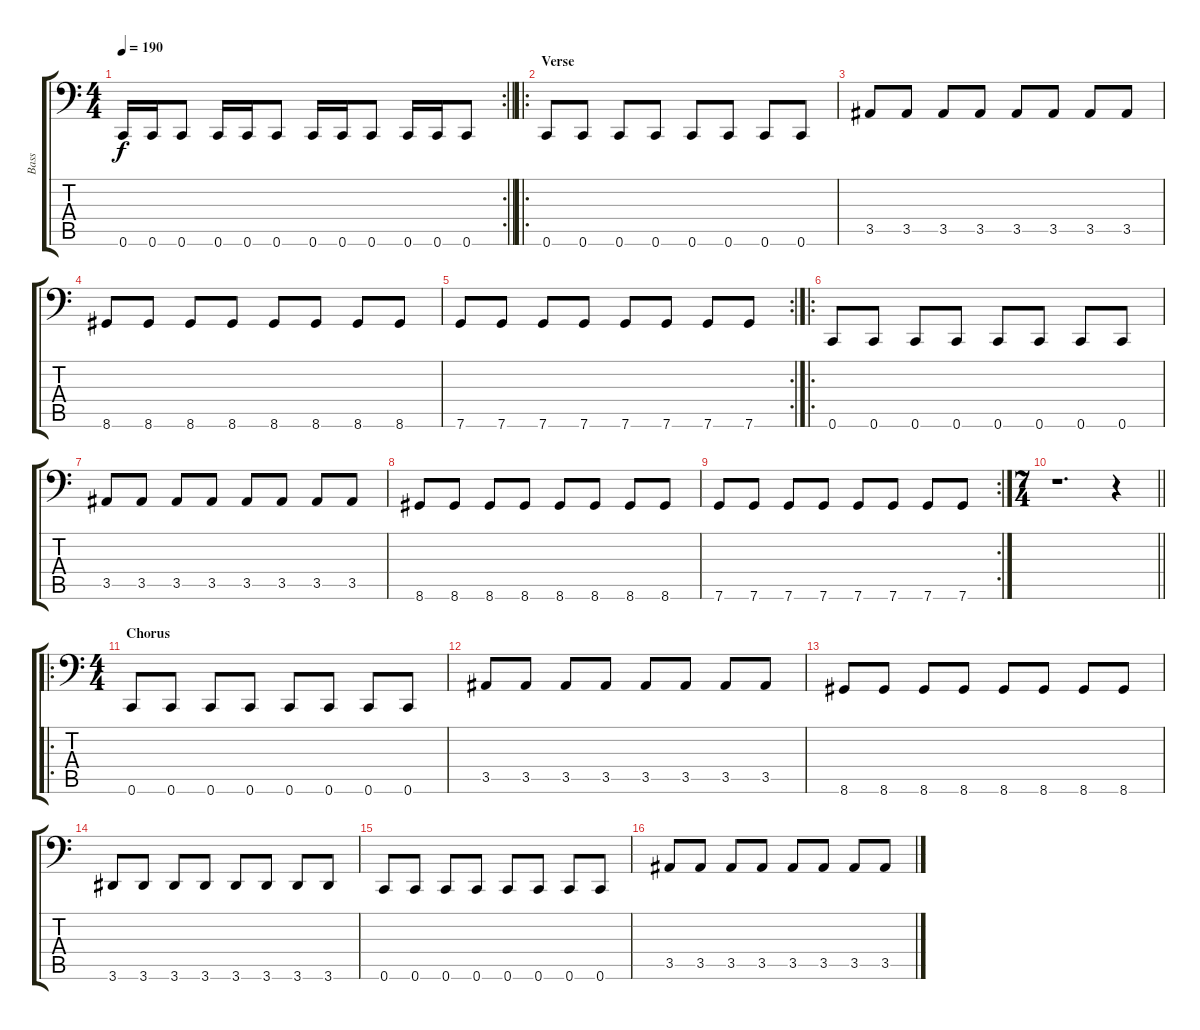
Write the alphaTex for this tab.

\track ("Bass" "Bass") {instrument electricbasspick}
\staff {score tabs}
\tuning (D3 A2 F2 C2 G1 C1) {hide}
\rc 2
\ts (4 4)
\tempo 190
\clef f4
\barLineRight lightlight
\ks c
0.6.16{dy f} 0.6.16 0.6.8 0.6.16 0.6.16 0.6.8 0.6.16 0.6.16 0.6.8 0.6.16 0.6.16 0.6.8 |
\ro
\section ("" "Verse")
0.6.8 0.6.8 0.6.8 0.6.8 0.6.8 0.6.8 0.6.8 0.6.8 |
3.5.8 3.5.8 3.5.8 3.5.8 3.5.8 3.5.8 3.5.8 3.5.8 |
8.6.8 8.6.8 8.6.8 8.6.8 8.6.8 8.6.8 8.6.8 8.6.8 |
\rc 2
7.6.8 7.6.8 7.6.8 7.6.8 7.6.8 7.6.8 7.6.8 7.6.8 |
\ro
0.6.8 0.6.8 0.6.8 0.6.8 0.6.8 0.6.8 0.6.8 0.6.8 |
3.5.8 3.5.8 3.5.8 3.5.8 3.5.8 3.5.8 3.5.8 3.5.8 |
8.6.8 8.6.8 8.6.8 8.6.8 8.6.8 8.6.8 8.6.8 8.6.8 |
\rc 2
7.6.8 7.6.8 7.6.8 7.6.8 7.6.8 7.6.8 7.6.8 7.6.8 |
\ts (7 4)
\barLineRight lightlight
r.1{d} r.4 |
\ro
\ts (4 4)
\section ("" "Chorus")
0.6.8 0.6.8 0.6.8 0.6.8 0.6.8 0.6.8 0.6.8 0.6.8 |
3.5.8 3.5.8 3.5.8 3.5.8 3.5.8 3.5.8 3.5.8 3.5.8 |
8.6.8 8.6.8 8.6.8 8.6.8 8.6.8 8.6.8 8.6.8 8.6.8 |
3.6.8 3.6.8 3.6.8 3.6.8 3.6.8 3.6.8 3.6.8 3.6.8 |
0.6.8 0.6.8 0.6.8 0.6.8 0.6.8 0.6.8 0.6.8 0.6.8 |
3.5.8 3.5.8 3.5.8 3.5.8 3.5.8 3.5.8 3.5.8 3.5.8
